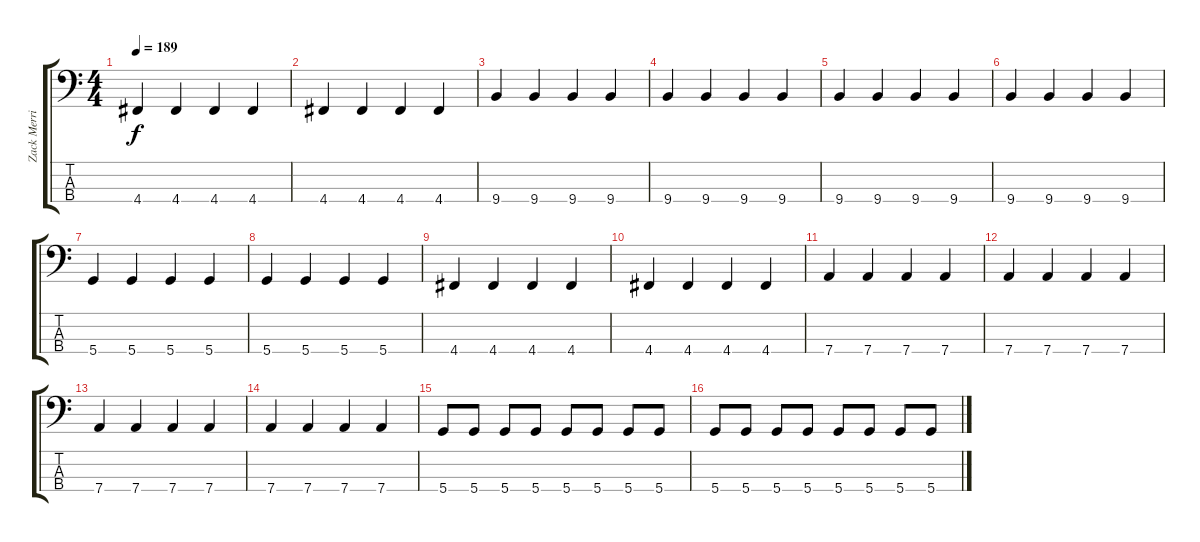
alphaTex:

\track ("Zack Merrick" "Zack Merri") {instrument electricbassfinger}
\staff {score tabs}
\tuning (G2 D2 A1 D1) {hide}
\ts (4 4)
\tempo 189
\clef f4
\ks c
4.4.4{dy f} 4.4.4 4.4.4 4.4.4 |
4.4.4 4.4.4 4.4.4 4.4.4 |
9.4.4 9.4.4 9.4.4 9.4.4 |
9.4.4 9.4.4 9.4.4 9.4.4 |
9.4.4 9.4.4 9.4.4 9.4.4 |
9.4.4 9.4.4 9.4.4 9.4.4 |
5.4.4 5.4.4 5.4.4 5.4.4 |
5.4.4 5.4.4 5.4.4 5.4.4 |
4.4.4 4.4.4 4.4.4 4.4.4 |
4.4.4 4.4.4 4.4.4 4.4.4 |
7.4.4 7.4.4 7.4.4 7.4.4 |
7.4.4 7.4.4 7.4.4 7.4.4 |
7.4.4 7.4.4 7.4.4 7.4.4 |
7.4.4 7.4.4 7.4.4 7.4.4 |
5.4.8 5.4.8 5.4.8 5.4.8 5.4.8 5.4.8 5.4.8 5.4.8 |
5.4.8 5.4.8 5.4.8 5.4.8 5.4.8 5.4.8 5.4.8 5.4.8
